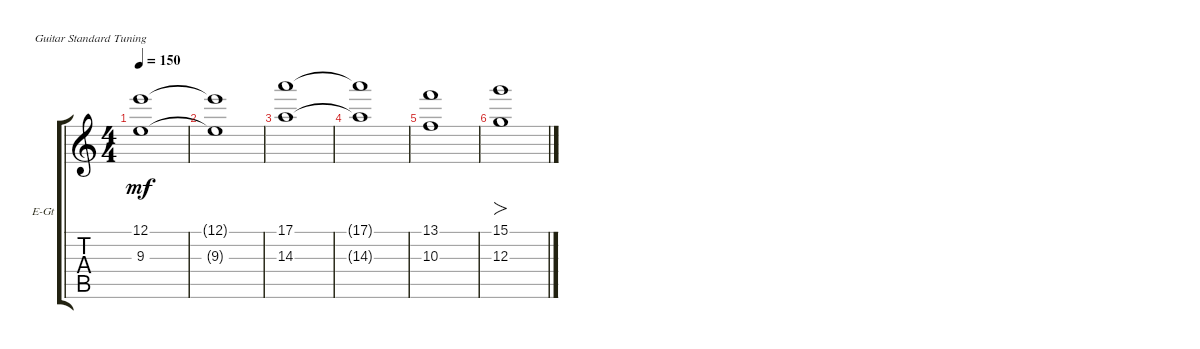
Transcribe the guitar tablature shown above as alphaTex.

\bracketExtendMode groupsimilarinstruments
\firstSystemTrackNameOrientation horizontal
\otherSystemsTrackNameOrientation horizontal
\track ("Electric Guitar" "E-Gt") {instrument electricguitarclean}
\staff {score tabs}
\tuning (E4 B3 G3 D3 A2 E2)
\ts (4 4)
\tempo 150
\clef g2
\ks c
(12.1{t} 9.3{t}).1{dy mf} |
(9.3{t} 12.1{t}).1 |
(17.1 14.3).1 |
(14.3{t} 17.1{t}).1 |
(10.3 13.1).1 |
(12.3 15.1).1{fo}
